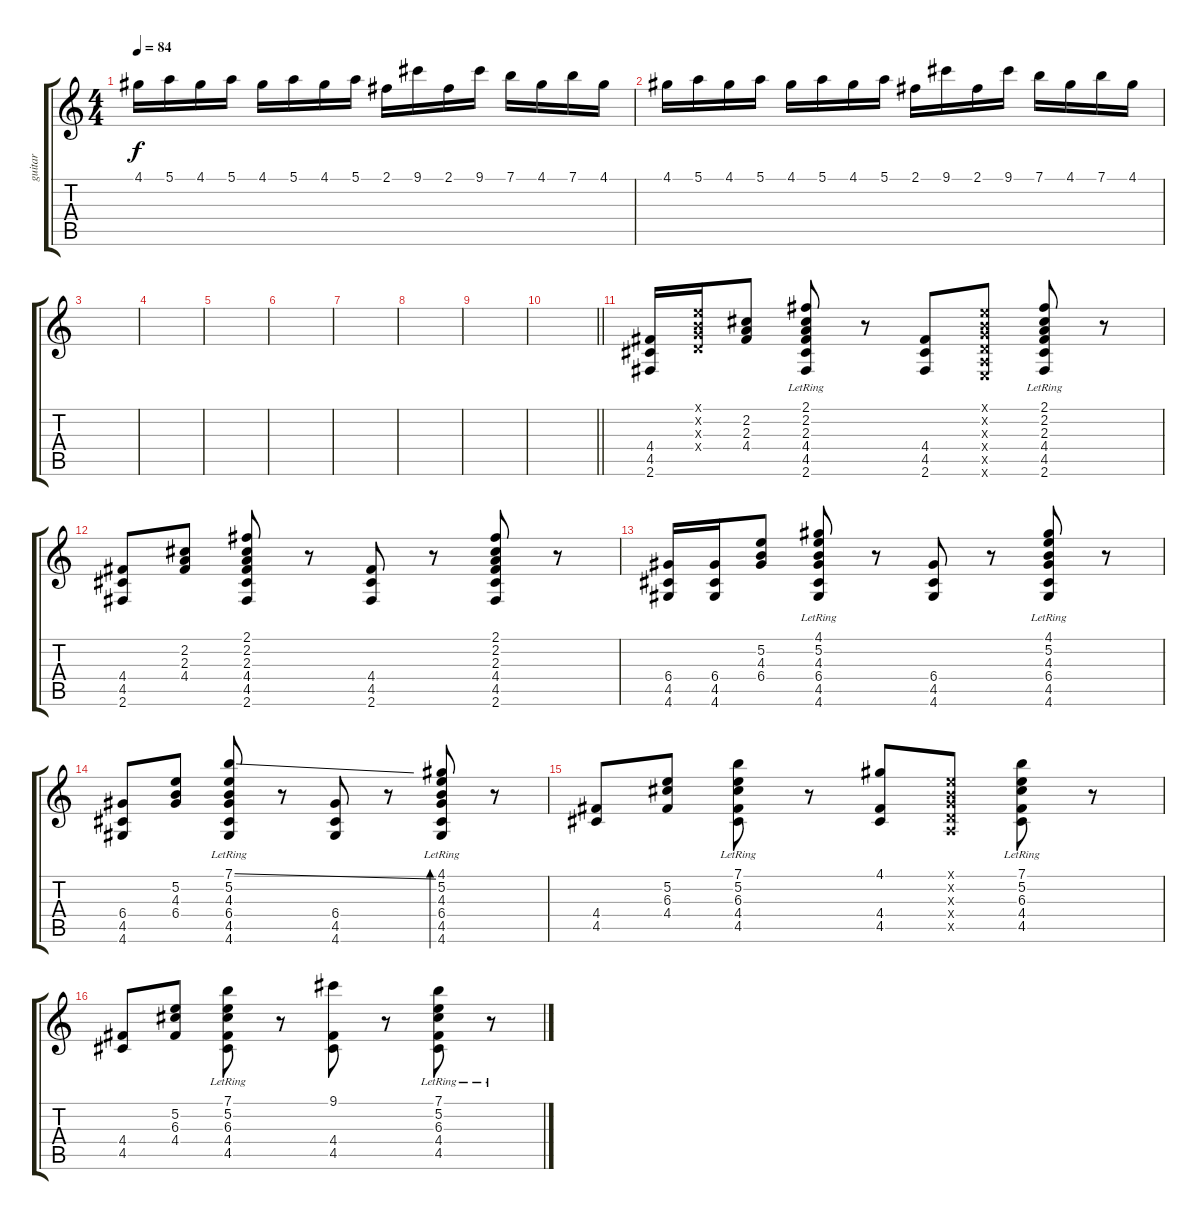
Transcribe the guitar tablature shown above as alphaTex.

\track ("guitar" "guitar") {instrument electricguitarjazz}
\staff {score tabs}
\tuning (E4 B3 G3 D3 A2 E2) {hide}
\ts (4 4)
\tempo 84
\clef g2
\ks c
4.1.16{dy f} 5.1.16 4.1.16 5.1.16 4.1.16 5.1.16 4.1.16 5.1.16 2.1.16 9.1.16 2.1.16 9.1.16 7.1.16 4.1.16 7.1.16 4.1.16 |
4.1.16 5.1.16 4.1.16 5.1.16 4.1.16 5.1.16 4.1.16 5.1.16 2.1.16 9.1.16 2.1.16 9.1.16 7.1.16 4.1.16 7.1.16 4.1.16 |
|
|
|
|
|
|
|
\barLineRight lightlight
|
(4.4 4.5 2.6).16 (0.1{x} 0.2{x} 0.3{x} 0.4{x}).16 (2.2 2.3 4.4).8 (2.1{lr} 2.2{lr} 2.3{lr} 4.4 4.5 2.6).8 r.8 (4.4 4.5 2.6).8 (0.1{x} 0.2{x} 0.3{x} 0.4{x} 0.5{x} 0.6{x}).8 (2.1{lr} 2.2{lr} 2.3{lr} 4.4 4.5 2.6).8 r.8 |
(4.4 4.5 2.6).8 (2.2 2.3 4.4).8 (2.1 2.2 2.3 4.4 4.5 2.6).8 r.8 (4.4 4.5 2.6).8 r.8 (2.1 2.2 2.3 4.4 4.5 2.6).8 r.8 |
(6.4 4.5 4.6).16 (6.4 4.5 4.6).16 (5.2 4.3 6.4).8 (4.1{lr} 5.2 4.3 6.4 4.5 4.6).8 r.8 (6.4 4.5 4.6).8 r.8 (4.1{lr} 5.2 4.3 6.4 4.5 4.6).8 r.8 |
(6.4 4.5 4.6).8 (5.2 4.3 6.4).8 (7.1{ss lr} 5.2 4.3 6.4 4.5 4.6).8 r.8 (6.4 4.5 4.6).8 r.8 (4.1{lr} 5.2 4.3 6.4 4.5 4.6).8{bd 480} r.8 |
(4.4 4.5).8 (5.2 6.3 4.4).8 (7.1{lr} 5.2 6.3 4.4 4.5).8 r.8 (4.1 4.4 4.5).8 (0.1{x} 0.2{x} 0.3{x} 0.4{x} 0.5{x}).8 (7.1{lr} 5.2 6.3 4.4 4.5).8 r.8 |
(4.4 4.5).8 (5.2 6.3 4.4).8 (7.1{lr} 5.2 6.3 4.4 4.5).8 r.8 (9.1 4.4 4.5).8 r.8 (7.1{lr} 5.2 6.3 4.4 4.5).8 r.8
